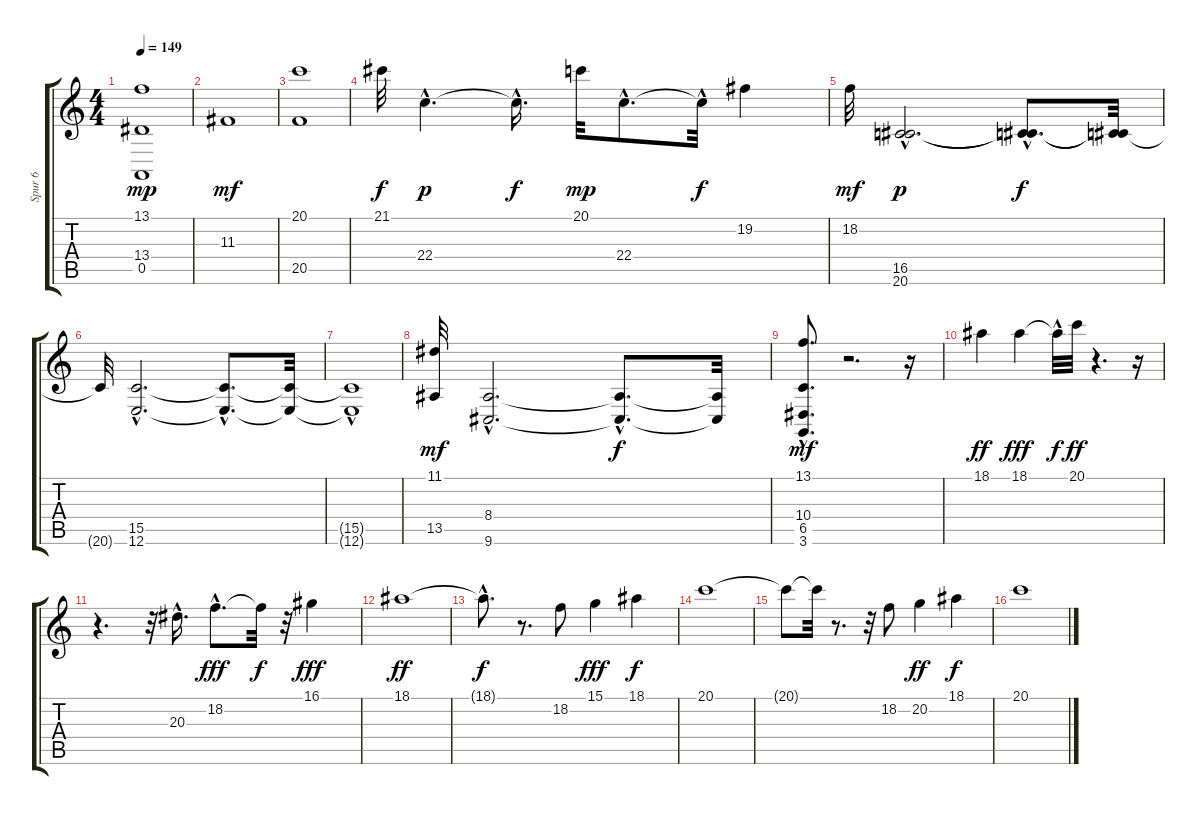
\track ("Spur 6" "Spur 6") {instrument stringensemble1}
\staff {score tabs}
\tuning (E4 B3 G3 D3 A2 E2) {hide}
\ts (4 4)
\tempo 149
\clef g2
\ks c
(13.1 13.4 0.5).1{dy mp} |
11.3.1{dy mf} |
(20.1 20.5).1 |
21.1.32{dy f} 22.4{hac}.4{d dy p} 22.4{hac t}.16{d dy f} 20.1.32{dy mp} 22.4{hac}.8{d} 22.4{hac t}.32{dy f} 19.2.4 |
18.2.32{dy mf} (16.5{hac} 20.6{hac}).2{d dy p} (16.5{hac t} 20.6{hac t}).8{d dy f} (16.5{t} 20.6{t}).32 |
20.6{t}.32 (15.5{hac} 12.6{hac}).2{d} (15.5{hac t} 12.6{hac t}).8{d} (15.5{t} 12.6{t}).32 |
(15.5{t} 12.6{hac t}).1 |
(11.1 13.5).32{dy mf} (8.4{hac} 9.6{hac}).2{d} (8.4{hac t} 9.6{hac t}).8{d dy f} (8.4{t} 9.6{t}).32 |
(13.1 10.4{hac} 6.5{hac} 3.6{hac}).8{d dy mf} r.2{d} r.16 |
18.1.4{dy ff} 18.1.4{dy fff} 18.1{hac t}.32{dy f} 20.1.32{dy ff} r.4{d} r.16 |
r.4{d} r.32 20.3{hac}.16{d} 18.2{hac}.8{d dy fff} 18.2{t}.32{dy f} r.32 16.1.4{dy fff} |
18.1.1{dy ff} |
18.1{hac t}.8{d dy f} r.8{d} 18.2.8 15.1.4{dy fff} 18.1.4{dy f} |
20.1.1 |
20.1{t}.8 20.1{t}.32 r.8{d} r.32 18.2.8 20.2.4{dy ff} 18.1.4{dy f} |
20.1.1
